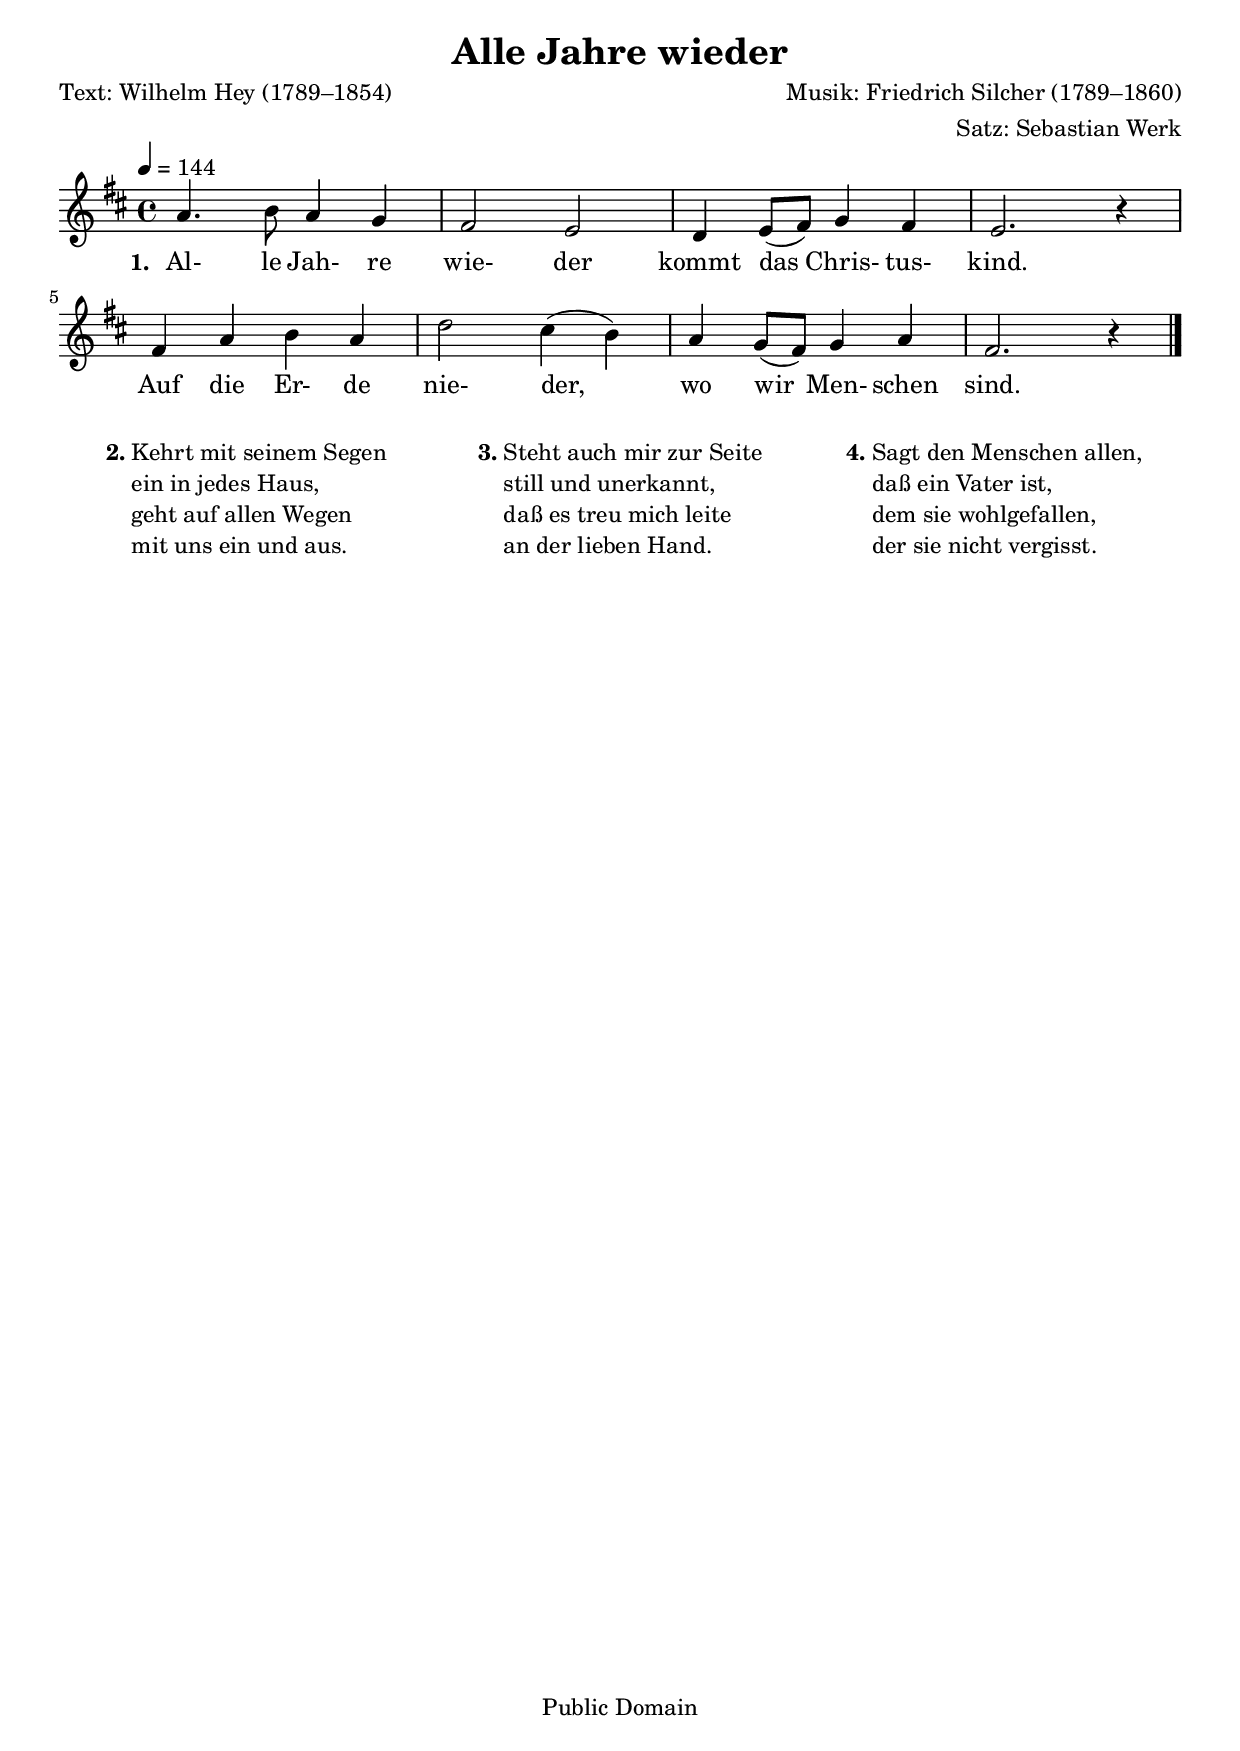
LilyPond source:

\include "deutsch.ly"
\version "2.24.2"

\header{
  title = "Alle Jahre wieder"
  poet = "Text: Wilhelm Hey (1789–1854)"
  composer = "Musik: Friedrich Silcher (1789–1860)"
  arranger = "Satz: Sebastian Werk"
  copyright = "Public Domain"
}

AlleJahreWiederXaGlobal = {
  \tempo 4 = 144
  \key d \major
}

\layout {
  indent = #0
}

AlleJahreWiederXaTextStropheEins = \lyricmode {
  \set stanza = #"1. "
  Al- le Jah- re wie- der
  kommt das Chris- tus- kind.
  Auf die Er- de nie- der,
  wo wir Men- schen sind.
}

AlleJahreWiederXaMelodie = \relative c'' {
  a4. h8 a4 g | fis2 e | d4 e8( fis) g4 fis | e2. r4 | fis4 a h a | d2 cis4( h) | a g8( fis) g4 a | fis2. r4 \bar "|."
}

AlleJahreWiederXaGesang =
\new ChoirStaff {
  <<
    \new Staff {
      \AlleJahreWiederXaGlobal \key d \major <<
        \new Voice = "melodie" {\AlleJahreWiederXaMelodie}
        \new Lyrics \lyricsto "melodie" {\AlleJahreWiederXaTextStropheEins}
      >>
    }
  >>
}

AlleJahreWiederXa = \score {
  <<
    \AlleJahreWiederXaGesang
  >>
  \layout{}
}

AlleJahreWiederXaStrophen =
\markup {
  \fill-line {
    \hspace #0.1 \column {
      \line {
        \bold "2." \column {
          "Kehrt mit seinem Segen"
          "ein in jedes Haus,"
          "geht auf allen Wegen"
          "mit uns ein und aus."
        }
      }
    }
    \hspace #0.1 \column {
      \line {
        \bold "3." \column {
          "Steht auch mir zur Seite"
          "still und unerkannt,"
          "daß es treu mich leite"
          "an der lieben Hand."
        }
      }
    }
    \hspace #0.1 \column {
      \line {
        \bold "4." \column {
          "Sagt den Menschen allen,"
          "daß ein Vater ist,"
          "dem sie wohlgefallen,"
          "der sie nicht vergisst."
        }
      }
    }
    \hspace #0.1
  }
}

\score{\AlleJahreWiederXa} \AlleJahreWiederXaStrophen

